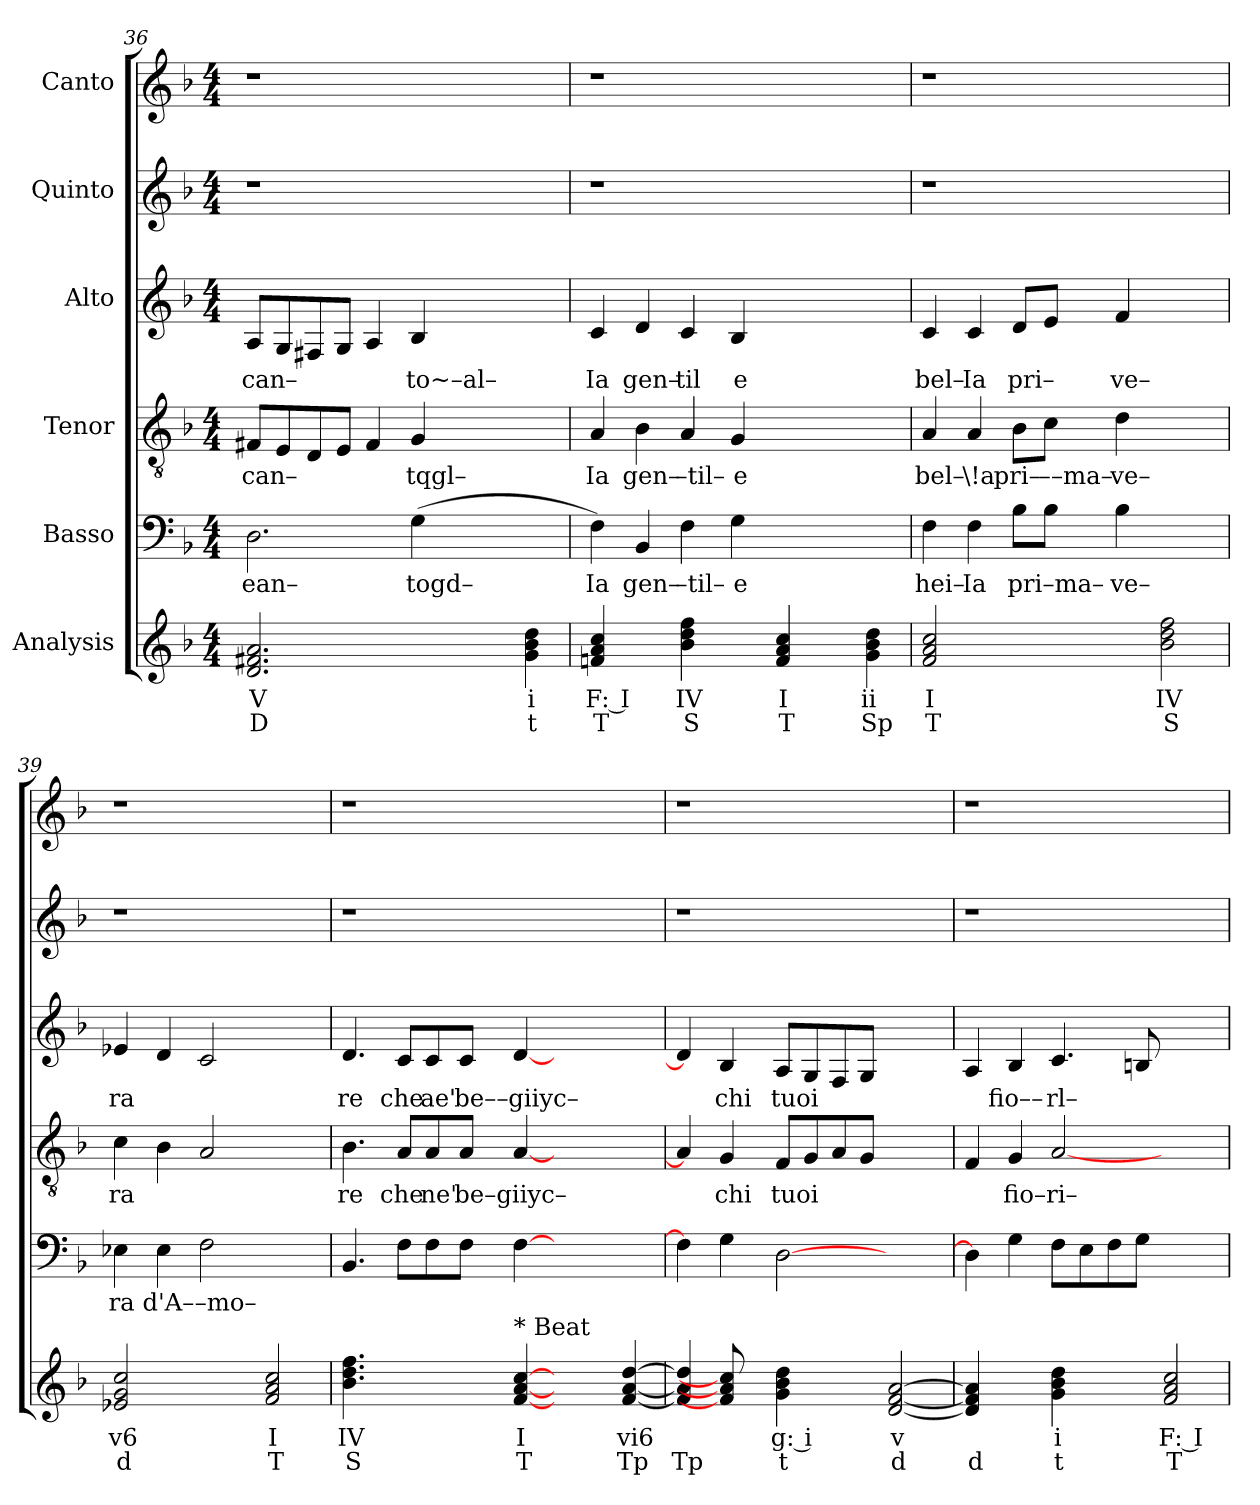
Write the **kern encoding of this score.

**kern	**text	**text	**kern	**text	**kern	**text	**kern	**text	**kern	**kern
*part6	*part6	*part6	*part5	*part5	*part4	*part4	*part3	*part3	*part2	*part1
*staff6	*staff6	*staff6	*staff5	*staff5	*staff4	*staff4	*staff3	*staff3	*staff2	*staff1
*I"Analysis	*	*	*I"Basso	*	*I"Tenor	*	*I"Alto	*	*I"Quinto	*I"Canto
*	*	*	*clefF4	*	*clefGv2	*	*clefG2	*	*clefG2	*clefG2
*k[b-]	*	*	*k[b-]	*	*k[b-]	*	*k[b-]	*	*k[b-]	*k[b-]
*	*	*	*F:	*	*F:	*	*F:	*	*F:	*F:
*M4/4	*	*	*M4/4	*	*M4/4	*	*M4/4	*	*M4/4	*M4/4
=36	=36	=36	=36	=36	=36	=36	=36	=36	=36	=36
!	!	!	!	!LO:LY:b	!	!	!	!	!	!
!	!	!	!	!	!	!LO:LY:b	!	!	!	!
!	!	!	!	!	!	!	!	!LO:LY:b	!	!
2.d 2.f#X 2.a	V	D	2.D\	ean–	8F#X/L	can–	8A/L	can–	1r	1r
.	.	.	.	.	8E/	.	8G/	.	.	.
.	.	.	.	.	8D/	.	8F#X/	.	.	.
.	.	.	.	.	8E/J	.	8G/J	.	.	.
.	.	.	.	.	4F#/	.	4A/	.	.	.
!	!	!	!	!LO:LY:b	!	!	!	!	!	!
!	!	!	!	!	!	!LO:LY:b	!	!	!	!
!	!	!	!	!	!	!	!	!LO:LY:b	!	!
2.ryy	.	.	(>4G\	togd–	4G/	tqgl–	4B-/	to~–al–	.	.
.	.	.	2.ryy	.	2.ryy	.	2.ryy	.	2.ryy	2.ryy
4g 4b- 4dd	i	t	.	.	.	.	.	.	.	.
=37	=37	=37	=37	=37	=37	=37	=37	=37	=37	=37
!	!	!	!	!LO:LY:b	!	!	!	!	!	!
!	!	!	!	!	!	!LO:LY:b	!	!	!	!
!	!	!	!	!	!	!	!	!LO:LY:b	!	!
4fn 4a 4cc	F: I	T	4F\)	Ia	4A/	Ia	4c/	Ia	1r	1r
!	!	!	!	!LO:LY:b	!	!	!	!	!	!
!	!	!	!	!	!	!LO:LY:b	!	!	!	!
!	!	!	!	!	!	!	!	!LO:LY:b	!	!
4ryy	.	.	4BB-/	gen–	4B-\	gen–	4d/	gen–	.	.
!	!	!	!	!LO:LY:b	!	!	!	!	!	!
!	!	!	!	!	!	!LO:LY:b	!	!	!	!
!	!	!	!	!	!	!	!	!LO:LY:b	!	!
4b- 4dd 4ff	IV	S	4F\	–til–	4A/	–til–	4c/	til	.	.
!	!	!	!	!LO:LY:b	!	!	!	!	!	!
!	!	!	!	!	!	!LO:LY:b	!	!	!	!
!	!	!	!	!	!	!	!	!LO:LY:b	!	!
4ryy	.	.	4G\	e	4G/	e	4B-/	e	.	.
4f 4a 4cc	I	T	2.ryy	.	2.ryy	.	2.ryy	.	2.ryy	2.ryy
4ryy	.	.	.	.	.	.	.	.	.	.
4g 4b- 4dd	ii	Sp	.	.	.	.	.	.	.	.
=38	=38	=38	=38	=38	=38	=38	=38	=38	=38	=38
!	!	!	!	!LO:LY:b	!	!	!	!	!	!
!	!	!	!	!	!	!LO:LY:b	!	!	!	!
!	!	!	!	!	!	!	!	!LO:LY:b	!	!
2f 2a 2cc	I	T	4F\	hei–	4A/	bel–	4c/	bel–	1r	1r
!	!	!	!	!LO:LY:b	!	!	!	!	!	!
!	!	!	!	!	!	!LO:LY:b	!	!	!	!
!	!	!	!	!	!	!	!	!LO:LY:b	!	!
.	.	.	4F\	Ia	4A/	\!a	4c/	Ia	.	.
!	!	!	!	!LO:LY:b	!	!	!	!	!	!
!	!	!	!	!	!	!LO:LY:b	!	!	!	!
!	!	!	!	!	!	!	!	!LO:LY:b	!	!
2ryy	.	.	8B-\L	pri–ma–	8B-\L	pri–	8d/L	pri–	.	.
!	!	!	!	!	!	!LO:LY:b	!	!	!	!
.	.	.	8B-\J	.	8c\J	––ma–	8e/J	.	.	.
!	!	!	!	!LO:LY:b	!	!	!	!	!	!
!	!	!	!	!	!	!LO:LY:b	!	!	!	!
!	!	!	!	!	!	!	!	!LO:LY:b	!	!
.	.	.	4B-\	ve–	4d\	ve–	4f/	ve–	.	.
2b- 2dd 2ff	IV	S	2ryy	.	2ryy	.	2ryy	.	2ryy	2ryy
=39	=39	=39	=39	=39	=39	=39	=39	=39	=39	=39
!	!	!	!	!LO:LY:b	!	!	!	!	!	!
!	!	!	!	!	!	!LO:LY:b	!	!	!	!
!	!	!	!	!	!	!	!	!LO:LY:b	!	!
2e-X 2g 2cc	v6	d	4E-X\	ra	4c\	ra	4e-X/	ra	1r	1r
!	!	!	!	!LO:LY:b	!	!	!	!	!	!
.	.	.	4E-\	d'A–	4B-\	.	4d/	.	.	.
!	!	!	!	!LO:LY:b	!	!	!	!	!	!
2ryy	.	.	2F\	–mo–	2A/	.	2c/	.	.	.
2f 2a 2cc	I	T	2ryy	.	2ryy	.	2ryy	.	2ryy	2ryy
=40	=40	=40	=40	=40	=40	=40	=40	=40	=40	=40
!	!	!	!	!	!	!LO:LY:b	!	!	!	!
!	!	!	!	!	!	!	!	!LO:LY:b	!	!
4.b- 4.dd 4.ff	IV	S	4.BB-/	.	4.B-\	re	4.d/	re	1r	1r
!	!	!	!	!	!	!LO:LY:b	!	!	!	!
!	!	!	!	!	!	!	!	!LO:LY:b	!	!
4.ryy	.	.	8F\L	.	8A/L	che	8c/L	che	.	.
!	!	!	!	!	!	!LO:LY:b	!	!	!	!
!	!	!	!	!	!	!	!	!LO:LY:b	!	!
.	.	.	8F\	.	8A/	ne'	8c/	ae'	.	.
!	!	!	!	!	!	!LO:LY:b	!	!	!	!
!	!	!	!	!	!	!	!	!LO:LY:b	!	!
.	.	.	8F\J	.	8A/J	be–giiyc–	8c/J	be––	.	.
!LO:TX:a:t=* Beat	!	!	!	!	!	!	!	!	!	!
!	!	!	!	!	!	!	!	!LO:LY:b	!	!
[4f [4a [4cc	I	T	[4F\	.	[4A/	.	[4d/	giiyc–	.	.
2ryy	.	.	2.ryy	.	2.ryy	.	2.ryy	.	2.ryy	2.ryy
[4f [4a [4dd	vi6	Tp	.	.	.	.	.	.	.	.
=41	=41	=41	=41	=41	=41	=41	=41	=41	=41	=41
4f] 4a] 4dd]	.	Tp	4F\]	.	4A/]	.	4d/]	.	1r	1r
!	!	!	!	!	!	!LO:LY:b	!	!	!	!
!	!	!	!	!	!	!	!	!LO:LY:b	!	!
8f] 8a] 8cc]	.	.	4G\	.	4G/	chi	4B-/	chi	.	.
8ryy	.	.	.	.	.	.	.	.	.	.
!	!	!	!	!	!	!LO:LY:b	!	!	!	!
!	!	!	!	!	!	!	!	!LO:LY:b	!	!
4g 4b- 4dd	g: i	t	[2D\	.	8F/L	tuoi	8A/L	tuoi	.	.
.	.	.	.	.	8G/	.	8G/	.	.	.
4ryy	.	.	.	.	8A/	.	8F/	.	.	.
.	.	.	.	.	8G/J	.	8G/J	.	.	.
[2d [2f [2a	v	d	2ryy	.	2ryy	.	2ryy	.	2ryy	2ryy
=42	=42	=42	=42	=42	=42	=42	=42	=42	=42	=42
4d] 4f] 4a]	.	d	4D\]	.	4F/	.	4A/	.	1r	1r
!	!	!	!	!	!	!LO:LY:b	!	!	!	!
!	!	!	!	!	!	!	!	!LO:LY:b	!	!
4ryy	.	.	4G\	.	4G/	fio–ri–	4B-/	fio––	.	.
!	!	!	!	!	!	!	!	!LO:LY:b	!	!
4g 4b- 4dd	i	t	8F\L	.	[2A/	.	4.c/	rl–	.	.
.	.	.	8E\	.	.	.	.	.	.	.
4ryy	.	.	8F\	.	.	.	.	.	.	.
.	.	.	8G\J	.	.	.	8Bn/	.	.	.
2f 2a 2cc	F: I	T	2ryy	.	2ryy	.	2ryy	.	2ryy	2ryy
=	=	=	=	=	=	=	=	=	=	=
*-	*-	*-	*-	*-	*-	*-	*-	*-	*-	*-
